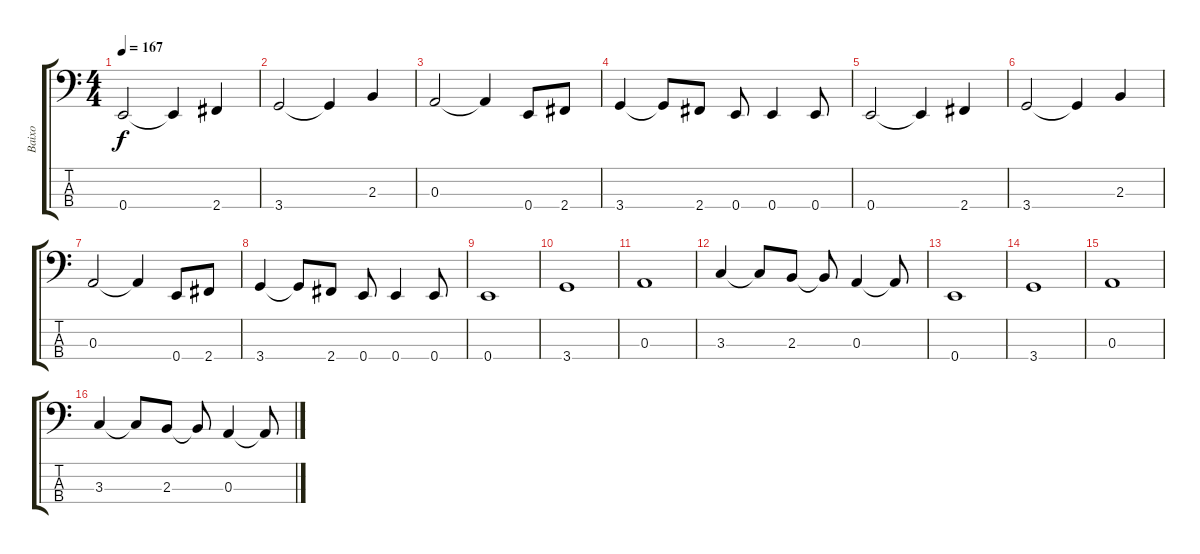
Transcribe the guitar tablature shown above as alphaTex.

\track ("Baixo" "Baixo") {instrument electricbassfinger}
\staff {score tabs}
\tuning (G2 D2 A1 E1) {hide}
\ts (4 4)
\tempo 167
\clef f4
\ks c
0.4.2{dy f} 0.4{t}.4 2.4.4 |
3.4.2 3.4{t}.4 2.3.4 |
0.3.2 0.3{t}.4 0.4.8 2.4.8 |
3.4.4 3.4{t}.8 2.4.8 0.4.8 0.4.4 0.4.8 |
0.4.2 0.4{t}.4 2.4.4 |
3.4.2 3.4{t}.4 2.3.4 |
0.3.2 0.3{t}.4 0.4.8 2.4.8 |
3.4.4 3.4{t}.8 2.4.8 0.4.8 0.4.4 0.4.8 |
0.4.1 |
3.4.1 |
0.3.1 |
3.3.4 3.3{t}.8 2.3.8 2.3{t}.8 0.3.4 0.3{t}.8 |
0.4.1 |
3.4.1 |
0.3.1 |
3.3.4 3.3{t}.8 2.3.8 2.3{t}.8 0.3.4 0.3{t}.8
